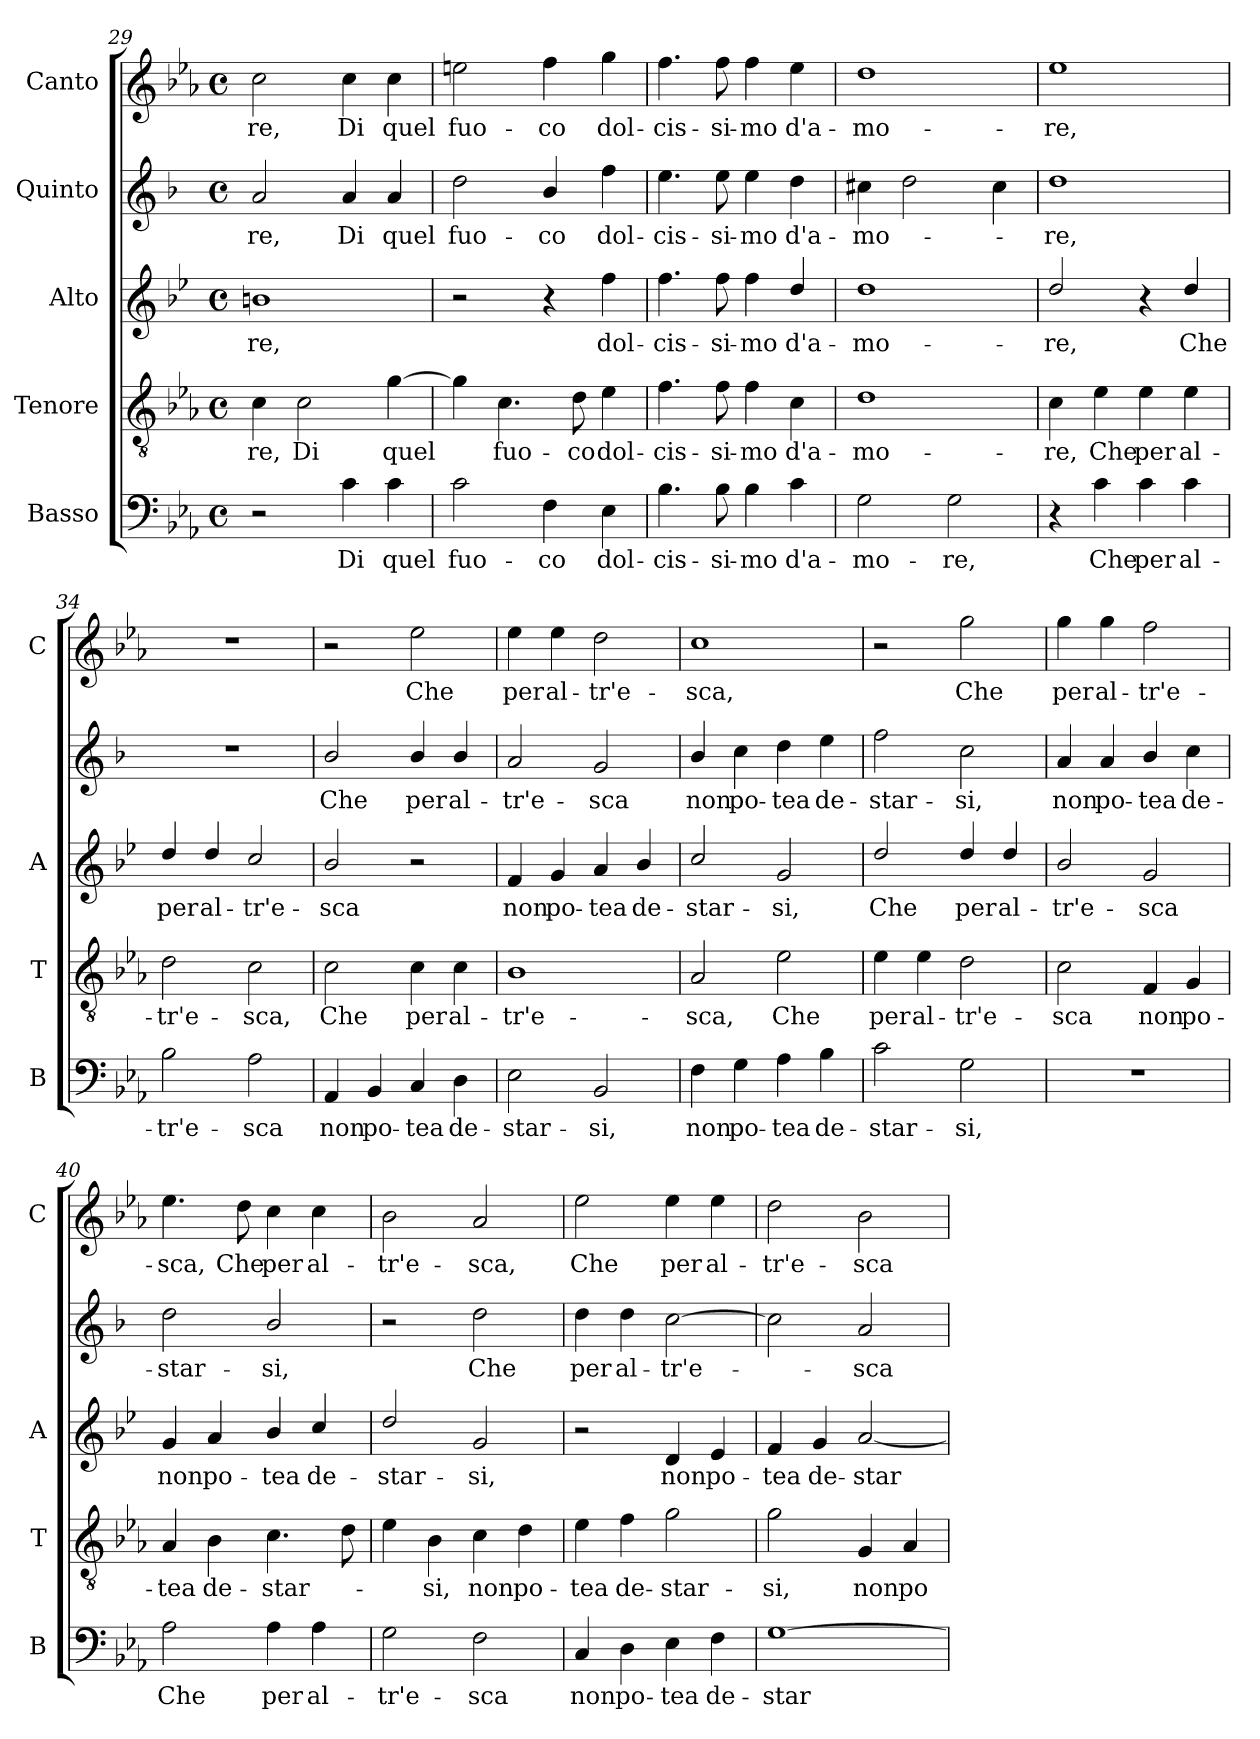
**kern	**text	**kern	**text	**kern	**text	**kern	**text	**kern	**text
*part5	*part5	*part4	*part4	*part3	*part3	*part2	*part2	*part1	*part1
*staff5	*staff5	*staff4	*staff4	*staff3	*staff3	*staff2	*staff2	*staff1	*staff1
*I"Basso	*	*I"Tenore	*	*I"Alto	*	*I"Quinto	*	*I"Canto	*
*I'B	*	*I'T	*	*I'A	*	*	*	*I'C	*
*clefF4	*	*clefGv2	*	*clefG2	*	*clefG2	*	*clefG2	*
*	*	*	*	*ITrd4c7	*	*ITrd1c2	*	*	*
*k[b-e-a-]	*	*k[b-e-a-]	*	*k[b-e-a-]	*	*k[b-e-a-]	*	*k[b-e-a-]	*
*E-:	*	*E-:	*	*E-:	*	*E-:	*	*E-:	*
*M4/4	*	*M4/4	*	*M4/4	*	*M4/4	*	*M4/4	*
*met(c)	*	*met(c)	*	*met(c)	*	*met(c)	*	*met(c)	*
=29	=29	=29	=29	=29	=29	=29	=29	=29	=29
!	!	!	!LO:LY:b	!	!LO:LY:b	!	!LO:LY:b	!	!LO:LY:b
2r	.	4c\	-re,	1en	-re,	2g/	-re,	2cc\	-re,
!	!	!	!LO:LY:b	!	!	!	!	!	!
.	.	2c\	Di	.	.	.	.	.	.
!	!LO:LY:b	!	!	!	!	!	!LO:LY:b	!	!LO:LY:b
4c\	Di	.	.	.	.	4g/	Di	4cc\	Di
!	!LO:LY:b	!	!LO:LY:b	!	!	!	!LO:LY:b	!	!LO:LY:b
4c\	quel	[4g\	quel	.	.	4g/	quel	4cc\	quel
=30	=30	=30	=30	=30	=30	=30	=30	=30	=30
!	!LO:LY:b	!	!	!	!	!	!LO:LY:b	!	!LO:LY:b
2c\	fuo-	4g\]	.	2r	.	2cc\	fuo-	2een\	fuo-
!	!	!	!LO:LY:b	!	!	!	!	!	!
.	.	4.c\	fuo-	.	.	.	.	.	.
!	!LO:LY:b	!	!	!	!	!	!LO:LY:b	!	!LO:LY:b
4F\	-co	.	.	4r	.	4a-/	-co	4ff\	-co
!	!	!	!LO:LY:b	!	!	!	!	!	!
.	.	8d\	-co	.	.	.	.	.	.
!	!LO:LY:b	!	!LO:LY:b	!	!LO:LY:b	!	!LO:LY:b	!	!LO:LY:b
4E-\	dol-	4e-\	dol-	4b-\	dol-	4ee-\	dol-	4gg\	dol-
=31	=31	=31	=31	=31	=31	=31	=31	=31	=31
!	!LO:LY:b	!	!LO:LY:b	!	!LO:LY:b	!	!LO:LY:b	!	!LO:LY:b
4.B-\	-cis-	4.f\	-cis-	4.b-\	-cis-	4.dd\	-cis-	4.ff\	-cis-
!	!LO:LY:b	!	!LO:LY:b	!	!LO:LY:b	!	!LO:LY:b	!	!LO:LY:b
8B-\	-si-	8f\	-si-	8b-\	-si-	8dd\	-si-	8ff\	-si-
!	!LO:LY:b	!	!LO:LY:b	!	!LO:LY:b	!	!LO:LY:b	!	!LO:LY:b
4B-\	-mo	4f\	-mo	4b-\	-mo	4dd\	-mo	4ff\	-mo
!	!LO:LY:b	!	!LO:LY:b	!	!LO:LY:b	!	!LO:LY:b	!	!LO:LY:b
4c\	d'a-	4c\	d'a-	4g/	d'a-	4cc\	d'a-	4ee-\	d'a-
=32	=32	=32	=32	=32	=32	=32	=32	=32	=32
!	!LO:LY:b	!	!LO:LY:b	!	!LO:LY:b	!	!LO:LY:b	!	!LO:LY:b
2G\	-mo-	1d	-mo-	1g	-mo-	4bn\	-mo-	1dd	-mo-
.	.	.	.	.	.	2cc\	.	.	.
!	!LO:LY:b	!	!	!	!	!	!	!	!
2G\	-re,	.	.	.	.	.	.	.	.
.	.	.	.	.	.	4b\	.	.	.
=33	=33	=33	=33	=33	=33	=33	=33	=33	=33
!	!	!	!LO:LY:b	!	!LO:LY:b	!	!LO:LY:b	!	!LO:LY:b
4r	.	4c\	-re,	2g/	-re,	1cc	-re,	1ee-	-re,
!	!LO:LY:b	!	!LO:LY:b	!	!	!	!	!	!
4c\	Che	4e-\	Che	.	.	.	.	.	.
!	!LO:LY:b	!	!LO:LY:b	!	!	!	!	!	!
4c\	per	4e-\	per	4r	.	.	.	.	.
!	!LO:LY:b	!	!LO:LY:b	!	!LO:LY:b	!	!	!	!
4c\	al-	4e-\	al-	4g/	Che	.	.	.	.
!!LO:LB:g=z
=34	=34	=34	=34	=34	=34	=34	=34	=34	=34
!	!LO:LY:b	!	!LO:LY:b	!	!LO:LY:b	!	!	!	!
2B-\	-tr'e-	2d\	-tr'e-	4g/	per	1r	.	1r	.
!	!	!	!	!	!LO:LY:b	!	!	!	!
.	.	.	.	4g/	al-	.	.	.	.
!	!LO:LY:b	!	!LO:LY:b	!	!LO:LY:b	!	!	!	!
2A-\	-sca	2c\	-sca,	2f/	-tr'e-	.	.	.	.
=35	=35	=35	=35	=35	=35	=35	=35	=35	=35
!	!LO:LY:b	!	!LO:LY:b	!	!LO:LY:b	!	!LO:LY:b	!	!
4AA-/	non	2c\	Che	2e-/	-sca	2a-/	Che	2r	.
!	!LO:LY:b	!	!	!	!	!	!	!	!
4BB-/	po-	.	.	.	.	.	.	.	.
!	!LO:LY:b	!	!LO:LY:b	!	!	!	!LO:LY:b	!	!LO:LY:b
4C/	-tea	4c\	per	2r	.	4a-/	per	2ee-\	Che
!	!LO:LY:b	!	!LO:LY:b	!	!	!	!LO:LY:b	!	!
4D\	de-	4c\	al-	.	.	4a-/	al-	.	.
=36	=36	=36	=36	=36	=36	=36	=36	=36	=36
!	!LO:LY:b	!	!LO:LY:b	!	!LO:LY:b	!	!LO:LY:b	!	!LO:LY:b
2E-\	-star-	1B-	-tr'e-	4B-/	non	2g/	-tr'e-	4ee-\	per
!	!	!	!	!	!LO:LY:b	!	!	!	!LO:LY:b
.	.	.	.	4c/	po-	.	.	4ee-\	al-
!	!LO:LY:b	!	!	!	!LO:LY:b	!	!LO:LY:b	!	!LO:LY:b
2BB-/	-si,	.	.	4d/	-tea	2f/	-sca	2dd\	-tr'e-
!	!	!	!	!	!LO:LY:b	!	!	!	!
.	.	.	.	4e-/	de-	.	.	.	.
=37	=37	=37	=37	=37	=37	=37	=37	=37	=37
!	!LO:LY:b	!	!LO:LY:b	!	!LO:LY:b	!	!LO:LY:b	!	!LO:LY:b
4F\	non	2A-/	-sca,	2f/	-star-	4a-/	non	1cc	-sca,
!	!LO:LY:b	!	!	!	!	!	!LO:LY:b	!	!
4G\	po-	.	.	.	.	4b-\	po-	.	.
!	!LO:LY:b	!	!LO:LY:b	!	!LO:LY:b	!	!LO:LY:b	!	!
4A-\	-tea	2e-\	Che	2c/	-si,	4cc\	-tea	.	.
!	!LO:LY:b	!	!	!	!	!	!LO:LY:b	!	!
4B-\	de-	.	.	.	.	4dd\	de-	.	.
=38	=38	=38	=38	=38	=38	=38	=38	=38	=38
!	!LO:LY:b	!	!LO:LY:b	!	!LO:LY:b	!	!LO:LY:b	!	!
2c\	-star-	4e-\	per	2g/	Che	2ee-\	-star-	2r	.
!	!	!	!LO:LY:b	!	!	!	!	!	!
.	.	4e-\	al-	.	.	.	.	.	.
!	!LO:LY:b	!	!LO:LY:b	!	!LO:LY:b	!	!LO:LY:b	!	!LO:LY:b
2G\	-si,	2d\	-tr'e-	4g/	per	2b-\	-si,	2gg\	Che
!	!	!	!	!	!LO:LY:b	!	!	!	!
.	.	.	.	4g/	al-	.	.	.	.
=39	=39	=39	=39	=39	=39	=39	=39	=39	=39
!	!	!	!LO:LY:b	!	!LO:LY:b	!	!LO:LY:b	!	!LO:LY:b
1r	.	2c\	-sca	2e-/	-tr'e-	4g/	non	4gg\	per
!	!	!	!	!	!	!	!LO:LY:b	!	!LO:LY:b
.	.	.	.	.	.	4g/	po-	4gg\	al-
!	!	!	!LO:LY:b	!	!LO:LY:b	!	!LO:LY:b	!	!LO:LY:b
.	.	4F/	non	2c/	-sca	4a-/	-tea	2ff\	-tr'e-
!	!	!	!LO:LY:b	!	!	!	!LO:LY:b	!	!
.	.	4G/	po-	.	.	4b-\	de-	.	.
=40	=40	=40	=40	=40	=40	=40	=40	=40	=40
!	!LO:LY:b	!	!LO:LY:b	!	!LO:LY:b	!	!LO:LY:b	!	!LO:LY:b
2A-\	Che	4A-/	-tea	4c/	non	2cc\	-star-	4.ee-\	-sca,
!	!	!	!LO:LY:b	!	!LO:LY:b	!	!	!	!
.	.	4B-\	de-	4d/	po-	.	.	.	.
!	!	!	!	!	!	!	!	!	!LO:LY:b
.	.	.	.	.	.	.	.	8dd\	Che
!	!LO:LY:b	!	!LO:LY:b	!	!LO:LY:b	!	!LO:LY:b	!	!LO:LY:b
4A-\	per	4.c\	-star-	4e-/	-tea	2a-/	-si,	4cc\	per
!	!LO:LY:b	!	!	!	!LO:LY:b	!	!	!	!LO:LY:b
4A-\	al-	.	.	4f/	de-	.	.	4cc\	al-
.	.	8d\	.	.	.	.	.	.	.
!!LO:PB:g=z
=41	=41	=41	=41	=41	=41	=41	=41	=41	=41
!	!LO:LY:b	!	!	!	!LO:LY:b	!	!	!	!LO:LY:b
2G\	-tr'e-	4e-\	.	2g/	-star-	2r	.	2b-\	-tr'e-
!	!	!	!LO:LY:b	!	!	!	!	!	!
.	.	4B-\	-si,	.	.	.	.	.	.
!	!LO:LY:b	!	!LO:LY:b	!	!LO:LY:b	!	!LO:LY:b	!	!LO:LY:b
2F\	-sca	4c\	non	2c/	-si,	2cc\	Che	2a-/	-sca,
!	!	!	!LO:LY:b	!	!	!	!	!	!
.	.	4d\	po-	.	.	.	.	.	.
=42	=42	=42	=42	=42	=42	=42	=42	=42	=42
!	!LO:LY:b	!	!LO:LY:b	!	!	!	!LO:LY:b	!	!LO:LY:b
4C/	non	4e-\	-tea	2r	.	4cc\	per	2ee-\	Che
!	!LO:LY:b	!	!LO:LY:b	!	!	!	!LO:LY:b	!	!
4D\	po-	4f\	de-	.	.	4cc\	al-	.	.
!	!LO:LY:b	!	!LO:LY:b	!	!LO:LY:b	!	!LO:LY:b	!	!LO:LY:b
4E-\	-tea	2g\	-star-	4G/	non	[2b-\	-tr'e-	4ee-\	per
!	!LO:LY:b	!	!	!	!LO:LY:b	!	!	!	!LO:LY:b
4F\	de-	.	.	4A-/	po-	.	.	4ee-\	al-
=43	=43	=43	=43	=43	=43	=43	=43	=43	=43
!	!LO:LY:b	!	!LO:LY:b	!	!LO:LY:b	!	!	!	!LO:LY:b
[1G	-star-	2g\	-si,	4B-/	-tea	2b-\]	.	2dd\	-tr'e-
!	!	!	!	!	!LO:LY:b	!	!	!	!
.	.	.	.	4c/	de-	.	.	.	.
!	!	!	!LO:LY:b	!	!LO:LY:b	!	!LO:LY:b	!	!LO:LY:b
.	.	4G/	non	[2d/	-star-	2g/	-sca	2b-\	-sca
!	!	!	!LO:LY:b	!	!	!	!	!	!
.	.	4A-/	po-	.	.	.	.	.	.
=	=	=	=	=	=	=	=	=	=
*-	*-	*-	*-	*-	*-	*-	*-	*-	*-
